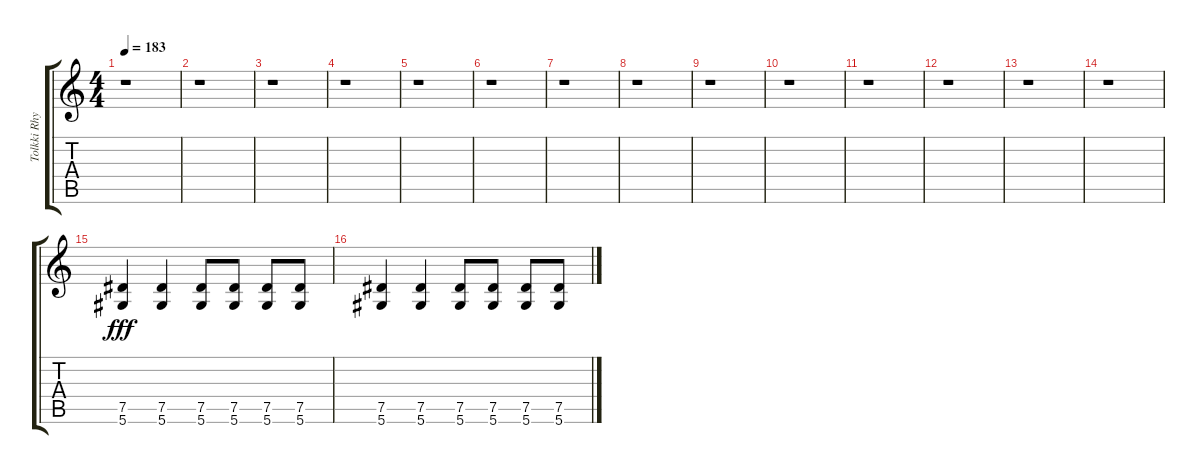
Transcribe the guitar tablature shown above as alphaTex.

\track ("Tolkki Rhythm" "Tolkki Rhy") {instrument overdrivenguitar}
\staff {score tabs}
\tuning (Eb4 Bb3 Gb3 Db3 Ab2 Eb2) {hide}
\ts (4 4)
\tempo 183
\clef g2
\ks c
r.1{dy fff} |
r.1 |
r.1 |
r.1 |
r.1 |
r.1 |
r.1 |
r.1 |
r.1 |
r.1 |
r.1 |
r.1 |
r.1 |
r.1 |
(7.5 5.6).4 (7.5 5.6).4 (7.5 5.6).8 (7.5 5.6).8 (7.5 5.6).8 (7.5 5.6).8 |
(7.5 5.6).4 (7.5 5.6).4 (7.5 5.6).8 (7.5 5.6).8 (7.5 5.6).8 (7.5 5.6).8
